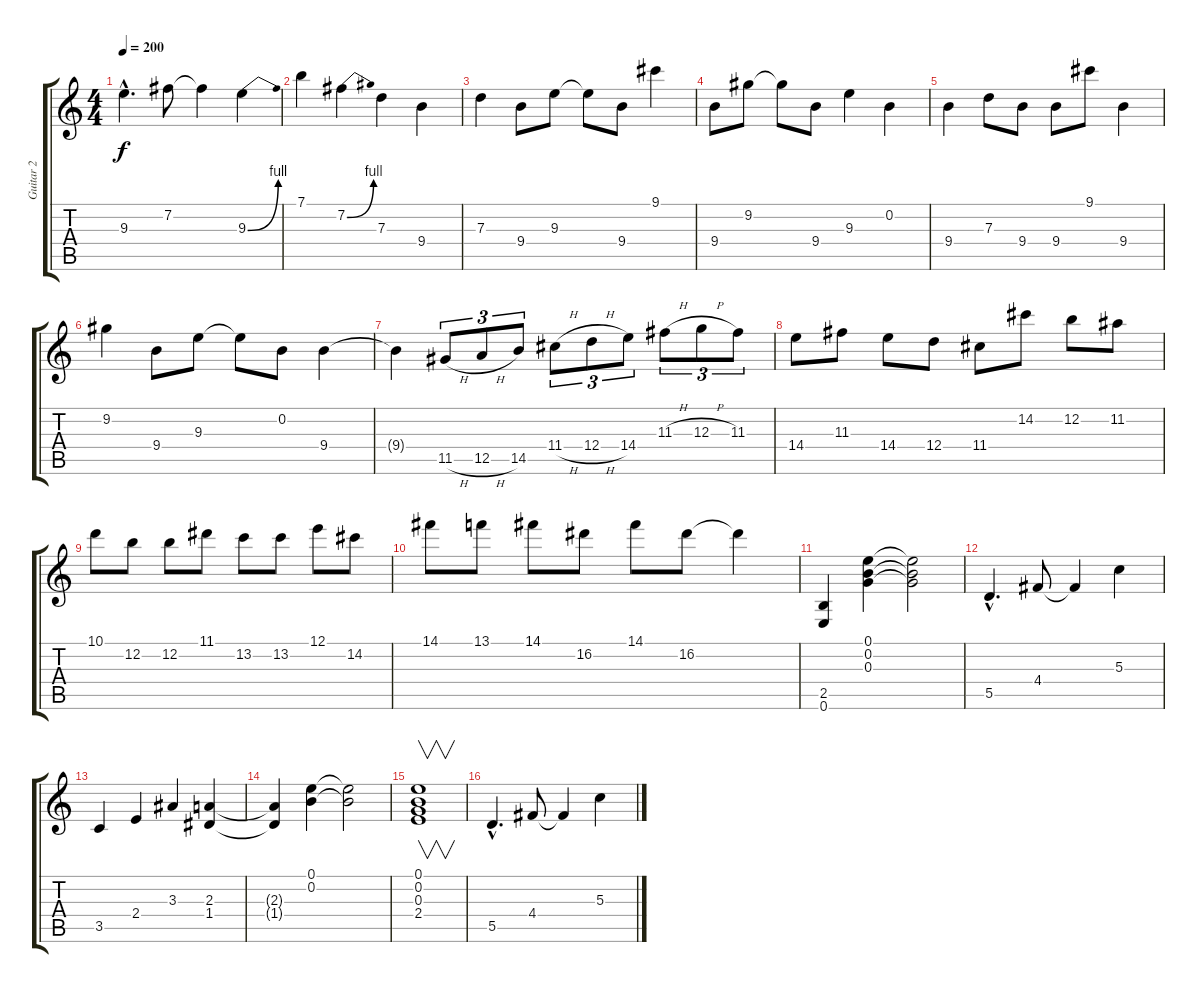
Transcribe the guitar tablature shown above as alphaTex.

\track ("Guitar 2" "Guitar 2") {instrument distortionguitar}
\staff {score tabs}
\tuning (E4 B3 G3 D3 A2 E2) {hide}
\ts (4 4)
\tempo 200
\clef g2
\ks c
9.3{hac}.4{d dy f} 7.2.8 7.2{t}.4 9.3{be (bend 0 0 60 4)}.4 |
7.1.4 7.2{be (bend 0 0 60 4)}.4 7.3.4 9.4.4 |
7.3.4 9.4.8 9.3.8 9.3{t}.8 9.4.8 9.1.4 |
9.4.8 9.2.8 9.2{t}.8 9.4.8 9.3.4 0.2.4 |
9.4.4 7.3.8 9.4.8 9.4.8 9.1.8 9.4.4 |
9.2.4 9.4.8 9.3.8 9.3{t}.8 0.2.8 9.4.4 |
9.4{t}.4 11.5{h}.8{tu (3 2)} 12.5{h}.8{tu (3 2)} 14.5.8{tu (3 2)} 11.4{h}.8{tu (3 2)} 12.4{h}.8{tu (3 2)} 14.4.8{tu (3 2)} 11.3{h}.8{tu (3 2)} 12.3{h}.8{tu (3 2)} 11.3.8{tu (3 2)} |
14.4.8 11.3.8 14.4.8 12.4.8 11.4.8 14.2.8 12.2.8 11.2.8 |
10.1.8 12.2.8 12.2.8 11.1.8 13.2.8 13.2.8 12.1.8 14.2.8 |
14.1.8 13.1.8 14.1.8 16.2.8 14.1.8 16.2.8 16.2{t}.4 |
(2.5 0.6).4 (0.1 0.2 0.3).4 (0.1{t} 0.2{t} 0.3{t}).2 |
5.5{hac}.4{d} 4.4.8 4.4{t}.4 5.3.4 |
3.5.4 2.4.4 3.3.4 (2.3 1.4).4 |
(2.3{t} 1.4{t}).4 (0.1 0.2).4 (0.1{t} 0.2{t}).2 |
(0.1 0.2 0.3 2.4).1{v} |
5.5{hac}.4{d} 4.4.8 4.4{t}.4 5.3.4
